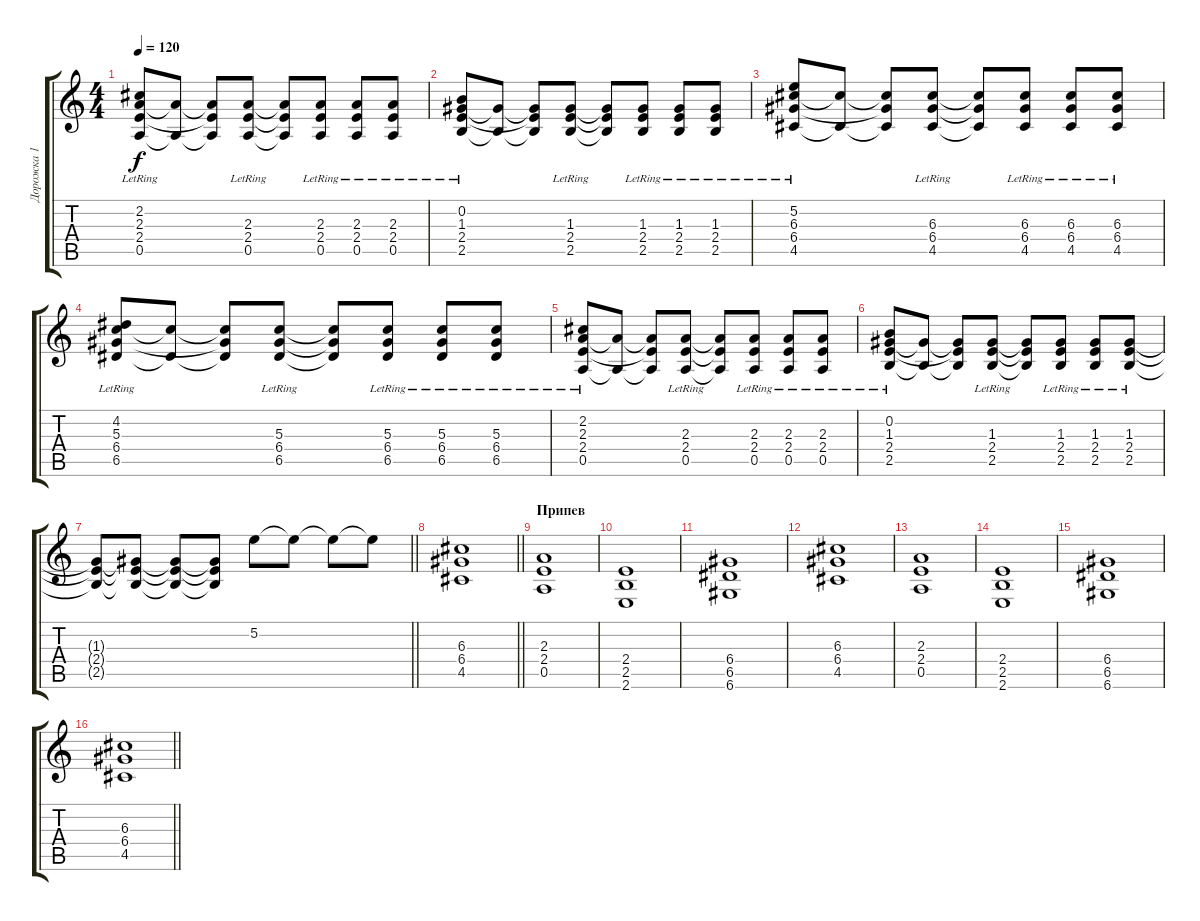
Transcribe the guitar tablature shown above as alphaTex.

\track ("Дорожка 1" "Дорожка 1") {instrument acousticguitarsteel}
\staff {score tabs}
\tuning (E4 B3 G3 D3 A2 D2) {hide}
\ts (4 4)
\tempo 120
\clef g2
\ks c
(2.2{lr} 2.3{lr} 2.4{lr} 0.5{lr}).8{dy f} (2.3{t} 0.5{t}).8 (2.3{t} 2.4{t} 0.5{t}).8 (2.3{lr} 2.4{lr} 0.5{lr}).8 (2.3{t} 2.4{t} 0.5{t}).8 (2.3{lr} 2.4{lr} 0.5{lr}).8 (2.3{lr} 2.4{lr} 0.5{lr}).8 (2.3{lr} 2.4{lr} 0.5{lr}).8 |
(0.2{lr} 1.3{lr} 2.4{lr} 2.5{lr}).8 (1.3{t} 2.5{t}).8 (1.3{t} 2.4{t} 2.5{t}).8 (1.3{lr} 2.4{lr} 2.5{lr}).8 (1.3{t} 2.4{t} 2.5{t}).8 (1.3{lr} 2.4{lr} 2.5{lr}).8 (1.3{lr} 2.4{lr} 2.5{lr}).8 (1.3{lr} 2.4{lr} 2.5{lr}).8 |
(5.2{lr} 6.3{lr} 6.4{lr} 4.5{lr}).8 (6.3{t} 4.5{t}).8 (6.3{t} 6.4{t} 4.5{t}).8 (6.3{lr} 6.4{lr} 4.5{lr}).8 (6.3{t} 6.4{t} 4.5{t}).8 (6.3{lr} 6.4{lr} 4.5{lr}).8 (6.3{lr} 6.4{lr} 4.5{lr}).8 (6.3{lr} 6.4{lr} 4.5{lr}).8 |
(4.2{lr} 5.3{lr} 6.4{lr} 6.5{lr}).8 (5.3{t} 6.5{t}).8 (5.3{t} 6.4{t} 6.5{t}).8 (5.3{lr} 6.4{lr} 6.5{lr}).8 (5.3{t} 6.4{t} 6.5{t}).8 (5.3{lr} 6.4{lr} 6.5{lr}).8 (5.3{lr} 6.4{lr} 6.5{lr}).8 (5.3{lr} 6.4{lr} 6.5{lr}).8 |
(2.2{lr} 2.3{lr} 2.4{lr} 0.5{lr}).8 (2.3{t} 0.5{t}).8 (2.3{t} 2.4{t} 0.5{t}).8 (2.3{lr} 2.4{lr} 0.5{lr}).8 (2.3{t} 2.4{t} 0.5{t}).8 (2.3{lr} 2.4{lr} 0.5{lr}).8 (2.3{lr} 2.4{lr} 0.5{lr}).8 (2.3{lr} 2.4{lr} 0.5{lr}).8 |
(0.2{lr} 1.3{lr} 2.4{lr} 2.5{lr}).8 (1.3{t} 2.5{t}).8 (1.3{t} 2.4{t} 2.5{t}).8 (1.3{lr} 2.4{lr} 2.5{lr}).8 (1.3{t} 2.4{t} 2.5{t}).8 (1.3{lr} 2.4{lr} 2.5{lr}).8 (1.3{lr} 2.4{lr} 2.5{lr}).8 (1.3{lr} 2.4{lr} 2.5{lr}).8 |
\barLineRight lightlight
(1.3{t} 2.4{t} 2.5{t}).8 (1.3{t} 2.4{t} 2.5{t}).8 (1.3{t} 2.4{t} 2.5{t}).8 (1.3{t} 2.4{t} 2.5{t}).8 5.2.8{instrument distortionguitar} 5.2{t}.8 5.2{t}.8 5.2{t}.8 |
\barLineRight lightlight
(6.3 6.4 4.5).1{instrument distortionguitar} |
\section ("" "Припев")
(2.3 2.4 0.5).1 |
(2.4 2.5 2.6).1 |
(6.4 6.5 6.6).1 |
(6.3 6.4 4.5).1 |
(2.3 2.4 0.5).1 |
(2.4 2.5 2.6).1 |
(6.4 6.5 6.6).1 |
\barLineRight lightlight
(6.3 6.4 4.5).1
